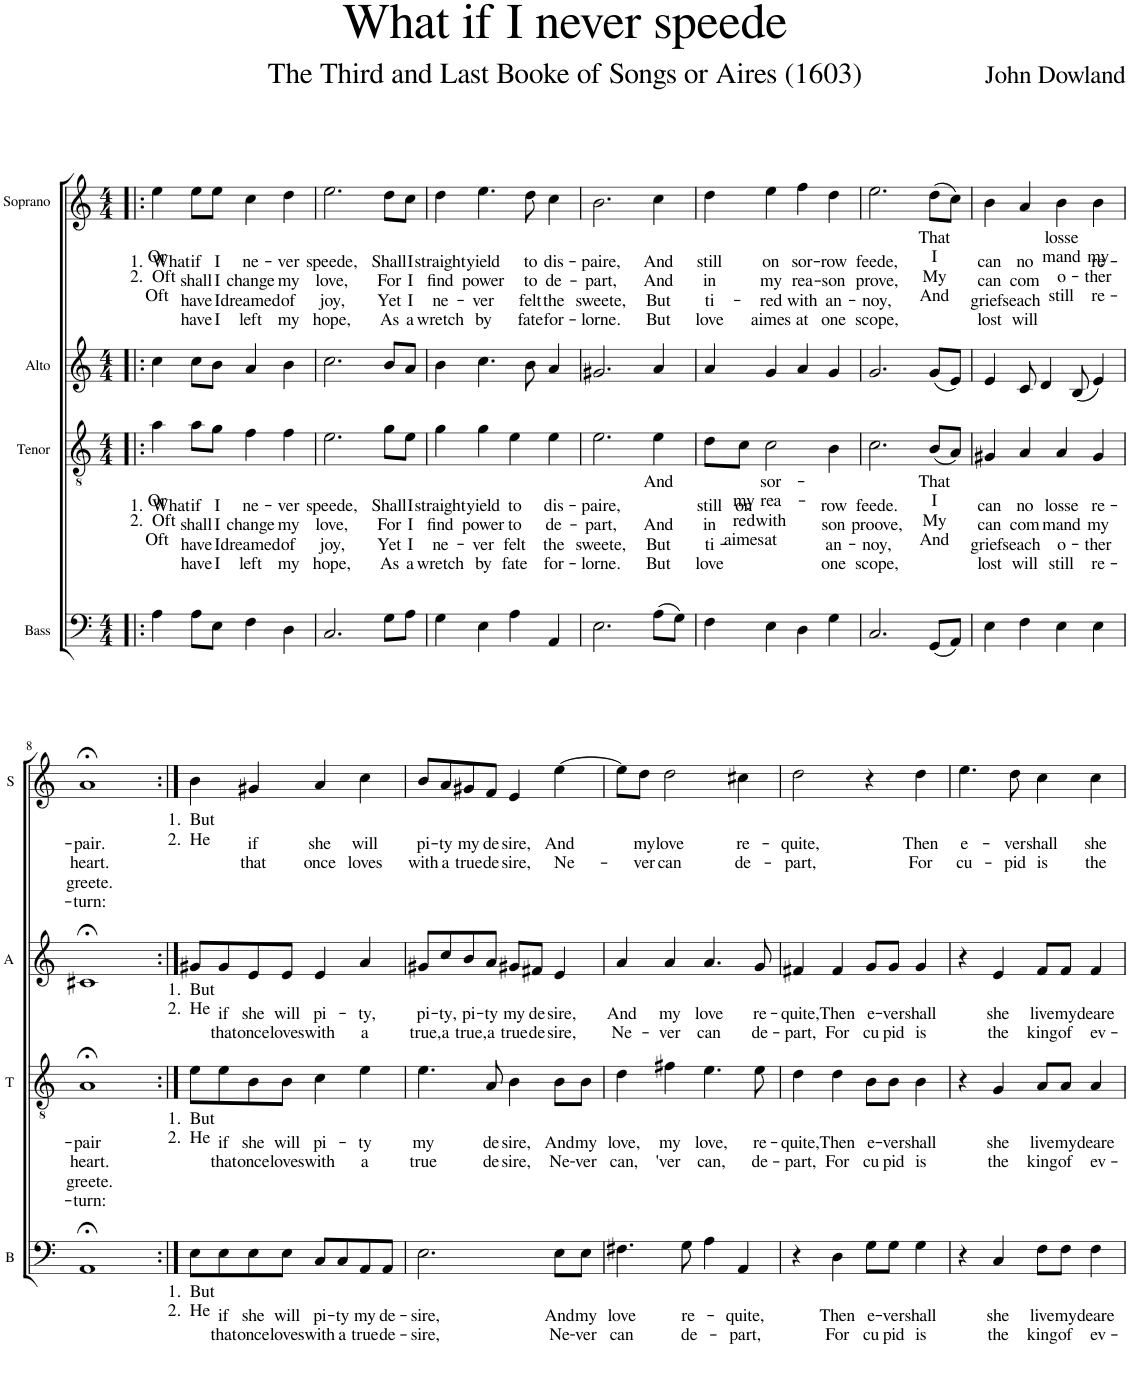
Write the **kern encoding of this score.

**kern	**text	**text	**kern	**text	**text	**text	**text	**kern	**text	**text	**kern	**text	**text	**text	**text
*part4	*part4	*part4	*part3	*part3	*part3	*part3	*part3	*part2	*part2	*part2	*part1	*part1	*part1	*part1	*part1
*staff4	*staff4	*staff4	*staff3	*staff3	*staff3	*staff3	*staff3	*staff2	*staff2	*staff2	*staff1	*staff1	*staff1	*staff1	*staff1
*I"Bass	*	*	*I"Tenor	*	*	*	*	*I"Alto	*	*	*I"Soprano	*	*	*	*
*I'B	*	*	*I'T	*	*	*	*	*I'A	*	*	*I'S	*	*	*	*
*clefF4	*	*	*clefGv2	*	*	*	*	*clefG2	*	*	*clefG2	*	*	*	*
*k[]	*	*	*k[]	*	*	*	*	*k[]	*	*	*k[]	*	*	*	*
*M4/4	*	*	*M4/4	*	*	*	*	*M4/4	*	*	*M4/4	*	*	*	*
=1!|:	=1!|:	=1!|:	=1!|:	=1!|:	=1!|:	=1!|:	=1!|:	=1!|:	=1!|:	=1!|:	=1!|:	=1!|:	=1!|:	=1!|:	=1!|:
!	!	!	!	!LO:LY:b	!LO:LY:b	!LO:LY:b	!LO:LY:b	!	!	!	!	!LO:LY:b	!LO:LY:b	!LO:LY:b	!LO:LY:b
4A\	.	.	4a\	1. What	Or	2. Oft	Oft	4cc\	.	.	4ee\	1. What	Or	2. Oft	Oft
!	!	!	!	!LO:LY:b	!LO:LY:b	!LO:LY:b	!LO:LY:b	!	!	!	!	!LO:LY:b	!LO:LY:b	!LO:LY:b	!LO:LY:b
8A\L	.	.	8a\L	if	shall	have	have	8cc\L	.	.	8ee\L	if	shall	have	have
!	!	!	!	!LO:LY:b	!LO:LY:b	!LO:LY:b	!LO:LY:b	!	!	!	!	!LO:LY:b	!LO:LY:b	!LO:LY:b	!LO:LY:b
8E\J	.	.	8g\J	I	I	I	I	8b\J	.	.	8ee\J	I	I	I	I
!	!	!	!	!LO:LY:b	!LO:LY:b	!LO:LY:b	!LO:LY:b	!	!	!	!	!LO:LY:b	!LO:LY:b	!LO:LY:b	!LO:LY:b
4F\	.	.	4f\	ne-	change	dreamed	left	4a/	.	.	4cc\	ne-	change	dreamed	left
!	!	!	!	!LO:LY:b	!LO:LY:b	!LO:LY:b	!LO:LY:b	!	!	!	!	!LO:LY:b	!LO:LY:b	!LO:LY:b	!LO:LY:b
4D\	.	.	4f\	-ver	my	of	my	4b\	.	.	4dd\	-ver	my	of	my
=2	=2	=2	=2	=2	=2	=2	=2	=2	=2	=2	=2	=2	=2	=2	=2
!	!	!	!	!LO:LY:b	!LO:LY:b	!LO:LY:b	!LO:LY:b	!	!	!	!	!LO:LY:b	!LO:LY:b	!LO:LY:b	!LO:LY:b
2.C/	.	.	2.e\	speede,	love,	joy,	hope,	2.cc\	.	.	2.ee\	speede,	love,	joy,	hope,
!	!	!	!	!LO:LY:b	!LO:LY:b	!LO:LY:b	!LO:LY:b	!	!	!	!	!LO:LY:b	!LO:LY:b	!LO:LY:b	!LO:LY:b
8G\L	.	.	8g\L	Shall	For	Yet	As	8b/L	.	.	8dd\L	Shall	For	Yet	As
!	!	!	!	!LO:LY:b	!LO:LY:b	!LO:LY:b	!LO:LY:b	!	!	!	!	!LO:LY:b	!LO:LY:b	!LO:LY:b	!LO:LY:b
8A\J	.	.	8e\J	I	I	I	a	8a/J	.	.	8cc\J	I	I	I	a
=3	=3	=3	=3	=3	=3	=3	=3	=3	=3	=3	=3	=3	=3	=3	=3
!	!	!	!	!LO:LY:b	!LO:LY:b	!LO:LY:b	!LO:LY:b	!	!	!	!	!LO:LY:b	!LO:LY:b	!LO:LY:b	!LO:LY:b
4G\	.	.	4g\	straight	find	ne-	wretch	4b\	.	.	4dd\	straight	find	ne-	wretch
!	!	!	!	!LO:LY:b	!LO:LY:b	!LO:LY:b	!LO:LY:b	!	!	!	!	!LO:LY:b	!LO:LY:b	!LO:LY:b	!LO:LY:b
4E\	.	.	4g\	yield	power	-ver	by	4.cc\	.	.	4.ee\	yield	power	-ver	by
!	!	!	!	!LO:LY:b	!LO:LY:b	!LO:LY:b	!LO:LY:b	!	!	!	!	!	!	!	!
4A\	.	.	4e\	to	to	felt	fate	.	.	.	.	.	.	.	.
!	!	!	!	!	!	!	!	!	!	!	!	!LO:LY:b	!LO:LY:b	!LO:LY:b	!LO:LY:b
.	.	.	.	.	.	.	.	8b\	.	.	8dd\	to	to	felt	fate
!	!	!	!	!LO:LY:b	!LO:LY:b	!LO:LY:b	!LO:LY:b	!	!	!	!	!LO:LY:b	!LO:LY:b	!LO:LY:b	!LO:LY:b
4AA/	.	.	4e\	dis-	de-	the	for-	4a/	.	.	4cc\	dis-	de-	the	for-
=4	=4	=4	=4	=4	=4	=4	=4	=4	=4	=4	=4	=4	=4	=4	=4
!	!	!	!	!LO:LY:b	!LO:LY:b	!LO:LY:b	!LO:LY:b	!	!	!	!	!LO:LY:b	!LO:LY:b	!LO:LY:b	!LO:LY:b
2.E\	.	.	2.e\	-paire,	-part,	sweete,	-lorne.	2.g#X/	.	.	2.b\	-paire,	-part,	sweete,	-lorne.
!	!	!	!	!LO:LY:b	!LO:LY:b	!LO:LY:b	!LO:LY:b	!	!	!	!	!LO:LY:b	!LO:LY:b	!LO:LY:b	!LO:LY:b
(8A\L	.	.	4e\	And	And	But	But	4a/	.	.	4cc\	And	And	But	But
8G\J)	.	.	.	.	.	.	.	.	.	.	.	.	.	.	.
=5	=5	=5	=5	=5	=5	=5	=5	=5	=5	=5	=5	=5	=5	=5	=5
!	!	!	!	!LO:LY:b	!LO:LY:b	!LO:LY:b	!LO:LY:b	!	!	!	!	!LO:LY:b	!LO:LY:b	!LO:LY:b	!LO:LY:b
4F\	.	.	8d\L	still	in	ti-	love	4a/	.	.	4dd\	still	in	ti-	love
!	!	!	!	!LO:LY:b	!LO:LY:b	!LO:LY:b	!LO:LY:b	!	!	!	!	!	!	!	!
.	.	.	8c\J	on	my	-red	aimes	.	.	.	.	.	.	.	.
!	!	!	!	!LO:LY:b	!LO:LY:b	!LO:LY:b	!LO:LY:b	!	!	!	!	!LO:LY:b	!LO:LY:b	!LO:LY:b	!LO:LY:b
4E\	.	.	2c\	sor-	rea-	with	at	4g/	.	.	4ee\	on	my	-red	aimes
!	!	!	!	!	!	!	!	!	!	!	!	!LO:LY:b	!LO:LY:b	!LO:LY:b	!LO:LY:b
4D\	.	.	.	.	.	.	.	4a/	.	.	4ff\	sor-	rea-	with	at
!	!	!	!	!LO:LY:b	!LO:LY:b	!LO:LY:b	!LO:LY:b	!	!	!	!	!LO:LY:b	!LO:LY:b	!LO:LY:b	!LO:LY:b
4G\	.	.	4B\	-row	-son	an-	one	4g/	.	.	4dd\	-row	-son	an-	one
=6	=6	=6	=6	=6	=6	=6	=6	=6	=6	=6	=6	=6	=6	=6	=6
!	!	!	!	!LO:LY:b	!LO:LY:b	!LO:LY:b	!LO:LY:b	!	!	!	!	!LO:LY:b	!LO:LY:b	!LO:LY:b	!LO:LY:b
2.C/	.	.	2.c\	feede.	proove,	-noy,	scope,	2.g/	.	.	2.ee\	feede,	prove,	-noy,	scope,
!	!	!	!	!LO:LY:b	!LO:LY:b	!LO:LY:b	!LO:LY:b	!	!	!	!	!LO:LY:b	!LO:LY:b	!LO:LY:b	!LO:LY:b
(8GG/L	.	.	(8B/L	That	I	My	And	(8g/L	.	.	(8dd\L	That	I	My	And
8AA/J)	.	.	8A/J)	.	.	.	.	8e/J)	.	.	8cc\J)	.	.	.	.
=7	=7	=7	=7	=7	=7	=7	=7	=7	=7	=7	=7	=7	=7	=7	=7
!	!	!	!	!LO:LY:b	!LO:LY:b	!LO:LY:b	!LO:LY:b	!	!	!	!	!LO:LY:b	!LO:LY:b	!LO:LY:b	!LO:LY:b
4E\	.	.	4G#X/	can	can	griefs	lost	4e/	.	.	4b\	can	can	griefs	lost
!	!	!	!	!LO:LY:b	!LO:LY:b	!LO:LY:b	!LO:LY:b	!	!	!	!	!LO:LY:b	!LO:LY:b	!LO:LY:b	!LO:LY:b
4F\	.	.	4A/	no	com-	each	will	8c/	.	.	4a/	no	com-	each	will
.	.	.	.	.	.	.	.	4d/	.	.	.	.	.	.	.
!	!	!	!	!LO:LY:b	!LO:LY:b	!LO:LY:b	!LO:LY:b	!	!	!	!	!LO:LY:b	!LO:LY:b	!LO:LY:b	!LO:LY:b
4E\	.	.	4A/	losse	-mand	o-	still	.	.	.	4b\	losse	-mand	o-	still
.	.	.	.	.	.	.	.	(8B/	.	.	.	.	.	.	.
!	!	!	!	!LO:LY:b	!LO:LY:b	!LO:LY:b	!LO:LY:b	!	!	!	!	!LO:LY:b	!LO:LY:b	!LO:LY:b	!LO:LY:b
4E\	.	.	4G#/	re-	my	-ther	re-	4e/)	.	.	4b\	re-	my	-ther	re-
!!LO:LB:g=z
=8	=8	=8	=8	=8	=8	=8	=8	=8	=8	=8	=8	=8	=8	=8	=8
!	!	!	!	!LO:LY:b	!LO:LY:b	!LO:LY:b	!LO:LY:b	!	!	!	!	!LO:LY:b	!LO:LY:b	!LO:LY:b	!LO:LY:b
1AA;<	.	.	1A;<	-pair	heart.	greete.	-turn:	1c#X;<	.	.	1a;<	-pair.	heart.	greete.	-turn:
=9:|!	=9:|!	=9:|!	=9:|!	=9:|!	=9:|!	=9:|!	=9:|!	=9:|!	=9:|!	=9:|!	=9:|!	=9:|!	=9:|!	=9:|!	=9:|!
!	!LO:LY:b	!LO:LY:b	!	!LO:LY:b	!LO:LY:b	!	!	!	!LO:LY:b	!LO:LY:b	!	!LO:LY:b	!LO:LY:b	!	!
8E\L	1. But	2. He	8e\L	1. But	2. He	.	.	8g#X/L	1. But	2. He	4b\	1. But	2. He	.	.
!	!LO:LY:b	!LO:LY:b	!	!LO:LY:b	!LO:LY:b	!	!	!	!LO:LY:b	!LO:LY:b	!	!	!	!	!
8E\	if	that	8e\	if	that	.	.	8g#/	if	that	.	.	.	.	.
!	!LO:LY:b	!LO:LY:b	!	!LO:LY:b	!LO:LY:b	!	!	!	!LO:LY:b	!LO:LY:b	!	!LO:LY:b	!LO:LY:b	!	!
8E\	she	once	8B\	she	once	.	.	8e/	she	once	4g#X/	if	that	.	.
!	!LO:LY:b	!LO:LY:b	!	!LO:LY:b	!LO:LY:b	!	!	!	!LO:LY:b	!LO:LY:b	!	!	!	!	!
8E\J	will	loves	8B\J	will	loves	.	.	8e/J	will	loves	.	.	.	.	.
!	!LO:LY:b	!LO:LY:b	!	!LO:LY:b	!LO:LY:b	!	!	!	!LO:LY:b	!LO:LY:b	!	!LO:LY:b	!LO:LY:b	!	!
8C/L	pi-	with	4c\	pi-	with	.	.	4e/	pi-	with	4a/	she	once	.	.
!	!LO:LY:b	!LO:LY:b	!	!	!	!	!	!	!	!	!	!	!	!	!
8C/	-ty	a	.	.	.	.	.	.	.	.	.	.	.	.	.
!	!LO:LY:b	!LO:LY:b	!	!LO:LY:b	!LO:LY:b	!	!	!	!LO:LY:b	!LO:LY:b	!	!LO:LY:b	!LO:LY:b	!	!
8AA/	my	true	4e\	-ty	a	.	.	4a/	-ty,	a	4cc\	will	loves	.	.
!	!LO:LY:b	!LO:LY:b	!	!	!	!	!	!	!	!	!	!	!	!	!
8AA/J	de-	de-	.	.	.	.	.	.	.	.	.	.	.	.	.
=10	=10	=10	=10	=10	=10	=10	=10	=10	=10	=10	=10	=10	=10	=10	=10
!	!LO:LY:b	!LO:LY:b	!	!LO:LY:b	!LO:LY:b	!	!	!	!LO:LY:b	!LO:LY:b	!	!LO:LY:b	!LO:LY:b	!	!
2.E\	-sire,	-sire,	4.e\	my	true	.	.	8g#X/L	pi-	true,	8b/L	pi-	with	.	.
!	!	!	!	!	!	!	!	!	!LO:LY:b	!LO:LY:b	!	!LO:LY:b	!LO:LY:b	!	!
.	.	.	.	.	.	.	.	8cc/	-ty,	a	8a/	-ty	a	.	.
!	!	!	!	!	!	!	!	!	!LO:LY:b	!LO:LY:b	!	!LO:LY:b	!LO:LY:b	!	!
.	.	.	.	.	.	.	.	8b/	pi-	true,	8g#X/	my	true	.	.
!	!	!	!	!LO:LY:b	!LO:LY:b	!	!	!	!LO:LY:b	!LO:LY:b	!	!LO:LY:b	!LO:LY:b	!	!
.	.	.	8A/	de-	de-	.	.	8a/J	-ty	a	8f/J	de-	de-	.	.
!	!	!	!	!LO:LY:b	!LO:LY:b	!	!	!	!LO:LY:b	!LO:LY:b	!	!LO:LY:b	!LO:LY:b	!	!
.	.	.	4B\	-sire,	-sire,	.	.	8g#X/L	my	true	4e/	-sire,	-sire,	.	.
!	!	!	!	!	!	!	!	!	!LO:LY:b	!LO:LY:b	!	!	!	!	!
.	.	.	.	.	.	.	.	8f#X/J	de-	de-	.	.	.	.	.
!	!LO:LY:b	!LO:LY:b	!	!LO:LY:b	!LO:LY:b	!	!	!	!LO:LY:b	!LO:LY:b	!	!LO:LY:b	!LO:LY:b	!	!
8E\L	And	Ne-	8B\L	And	Ne-	.	.	4e/	-sire,	-sire,	[4ee\	And	Ne-	.	.
!	!LO:LY:b	!LO:LY:b	!	!LO:LY:b	!LO:LY:b	!	!	!	!	!	!	!	!	!	!
8E\J	my	-ver	8B\J	my	-ver	.	.	.	.	.	.	.	.	.	.
=11	=11	=11	=11	=11	=11	=11	=11	=11	=11	=11	=11	=11	=11	=11	=11
!	!LO:LY:b	!LO:LY:b	!	!LO:LY:b	!LO:LY:b	!	!	!	!LO:LY:b	!LO:LY:b	!	!	!	!	!
4.F#X\	love	can	4d\	love,	can,	.	.	4a/	And	Ne-	8ee\L]	.	.	.	.
!	!	!	!	!	!	!	!	!	!	!	!	!LO:LY:b	!LO:LY:b	!	!
.	.	.	.	.	.	.	.	.	.	.	8dd\J	my	-ver	.	.
!	!	!	!	!LO:LY:b	!LO:LY:b	!	!	!	!LO:LY:b	!LO:LY:b	!	!LO:LY:b	!LO:LY:b	!	!
.	.	.	4f#X\	my	'ver	.	.	4a/	my	-ver	2dd\	love	can	.	.
!	!LO:LY:b	!LO:LY:b	!	!	!	!	!	!	!	!	!	!	!	!	!
8G\	re-	de-	.	.	.	.	.	.	.	.	.	.	.	.	.
!	!	!	!	!LO:LY:b	!LO:LY:b	!	!	!	!LO:LY:b	!LO:LY:b	!	!	!	!	!
4A\	.	.	4.e\	love,	can,	.	.	4.a/	love	can	.	.	.	.	.
!	!LO:LY:b	!LO:LY:b	!	!	!	!	!	!	!	!	!	!LO:LY:b	!LO:LY:b	!	!
4AA/	-quite,	-part,	.	.	.	.	.	.	.	.	4cc#X\	re-	de-	.	.
!	!	!	!	!LO:LY:b	!LO:LY:b	!	!	!	!LO:LY:b	!LO:LY:b	!	!	!	!	!
.	.	.	8e\	re-	de-	.	.	8g/	re-	de-	.	.	.	.	.
=12	=12	=12	=12	=12	=12	=12	=12	=12	=12	=12	=12	=12	=12	=12	=12
!	!	!	!	!LO:LY:b	!LO:LY:b	!	!	!	!LO:LY:b	!LO:LY:b	!	!LO:LY:b	!LO:LY:b	!	!
4r	.	.	4d\	-quite,	-part,	.	.	4f#X/	-quite,	-part,	2dd\	-quite,	-part,	.	.
!	!LO:LY:b	!LO:LY:b	!	!LO:LY:b	!LO:LY:b	!	!	!	!LO:LY:b	!LO:LY:b	!	!	!	!	!
4D\	Then	For	4d\	Then	For	.	.	4f#/	Then	For	.	.	.	.	.
!	!LO:LY:b	!LO:LY:b	!	!LO:LY:b	!LO:LY:b	!	!	!	!LO:LY:b	!LO:LY:b	!	!	!	!	!
8G\L	e-	cu-	8B\L	e-	cu-	.	.	8g/L	e-	cu-	4r	.	.	.	.
!	!LO:LY:b	!LO:LY:b	!	!LO:LY:b	!LO:LY:b	!	!	!	!LO:LY:b	!LO:LY:b	!	!	!	!	!
8G\J	-ver	-pid	8B\J	-ver	-pid	.	.	8g/J	-ver	-pid	.	.	.	.	.
!	!LO:LY:b	!LO:LY:b	!	!LO:LY:b	!LO:LY:b	!	!	!	!LO:LY:b	!LO:LY:b	!	!LO:LY:b	!LO:LY:b	!	!
4G\	shall	is	4B\	shall	is	.	.	4g/	shall	is	4dd\	Then	For	.	.
=13	=13	=13	=13	=13	=13	=13	=13	=13	=13	=13	=13	=13	=13	=13	=13
!	!	!	!	!	!	!	!	!	!	!	!	!LO:LY:b	!LO:LY:b	!	!
4r	.	.	4r	.	.	.	.	4r	.	.	4.ee\	e-	cu-	.	.
!	!LO:LY:b	!LO:LY:b	!	!LO:LY:b	!LO:LY:b	!	!	!	!LO:LY:b	!LO:LY:b	!	!	!	!	!
4C/	she	the	4G/	she	the	.	.	4e/	she	the	.	.	.	.	.
!	!	!	!	!	!	!	!	!	!	!	!	!LO:LY:b	!LO:LY:b	!	!
.	.	.	.	.	.	.	.	.	.	.	8dd\	-ver	-pid	.	.
!	!LO:LY:b	!LO:LY:b	!	!LO:LY:b	!LO:LY:b	!	!	!	!LO:LY:b	!LO:LY:b	!	!LO:LY:b	!LO:LY:b	!	!
8F\L	live	king	8A/L	live	king	.	.	8f/L	live	king	4cc\	shall	is	.	.
!	!LO:LY:b	!LO:LY:b	!	!LO:LY:b	!LO:LY:b	!	!	!	!LO:LY:b	!LO:LY:b	!	!	!	!	!
8F\J	my	of	8A/J	my	of	.	.	8f/J	my	of	.	.	.	.	.
!	!LO:LY:b	!LO:LY:b	!	!LO:LY:b	!LO:LY:b	!	!	!	!LO:LY:b	!LO:LY:b	!	!LO:LY:b	!LO:LY:b	!	!
4F\	deare	ev-	4A/	deare	ev-	.	.	4f/	deare	ev-	4cc\	she	the	.	.
=	=	=	=	=	=	=	=	=	=	=	=	=	=	=	=
*-	*-	*-	*-	*-	*-	*-	*-	*-	*-	*-	*-	*-	*-	*-	*-
